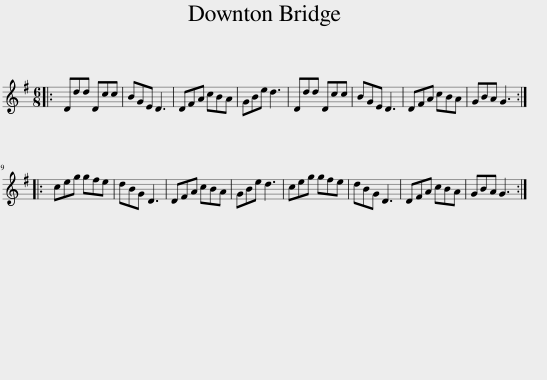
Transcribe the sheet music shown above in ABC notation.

X:1
L:1/8
M:6/8
I:linebreak $
K:G
V:1 treble
V:1
|: Ddd Dcc | BGE D3 | DFA cBA | GBe d3 | Ddd Dcc | %5
 BGE D3 | DFA cBA | GBA G3 ::$ ceg gfe | dBG D3 | %10
 DFA cBA | GBe d3 | ceg gfe | dBG D3 | DFA cBA | %15
 GBA G3 :| %16
